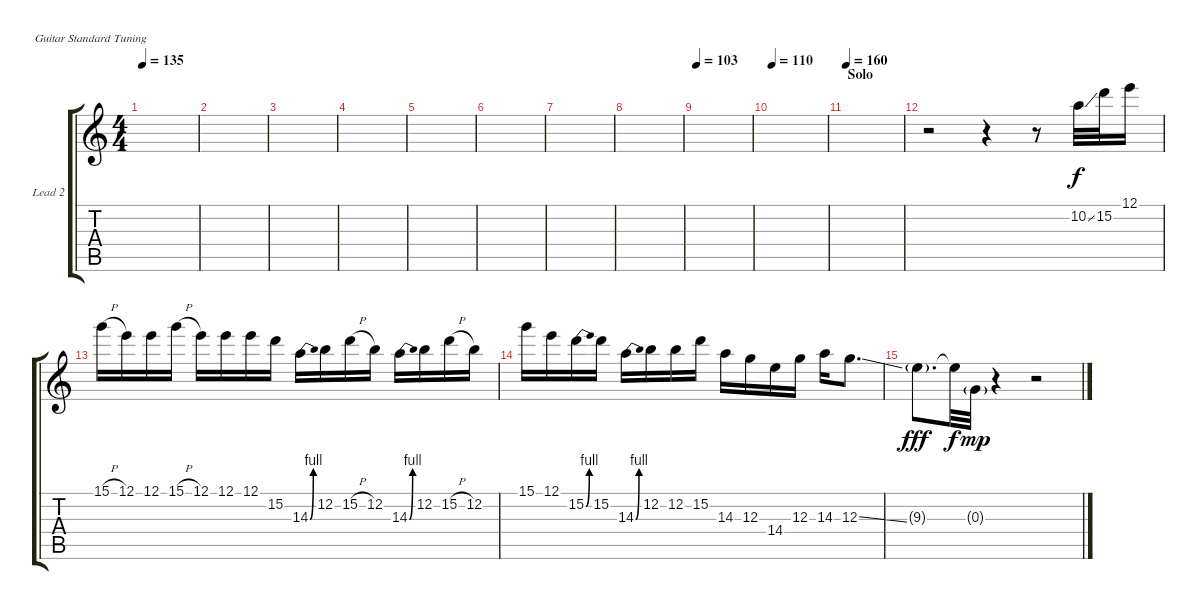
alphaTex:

\bracketExtendMode groupsimilarinstruments
\firstSystemTrackNameOrientation horizontal
\otherSystemsTrackNameOrientation horizontal
\track ("Guitar Lead 2" "Lead 2") {instrument distortionguitar}
\staff {score tabs}
\tuning (E4 B3 G3 D3 A2 E2)
\ts (4 4)
\tempo 135
\clef g2
\scale
0.333333
\ks c
|
|
\scale
0.333333 |
|
\scale
0.333333 |
|
\scale
0.333333 |
|
\tempo 103
\scale
0.333333 |
\tempo 110
\scale
0.333333 |
\section ("" "Solo")
\tempo 160
\scale
0.333333 |
\scale
0.333333 r.2 r.4 r.8 10.2{ss}.32 15.2.32 12.1.16 |
\scale
0.333333 15.1{h}.16 12.1.16 12.1.16 15.1{h}.16 12.1.16 12.1.16 12.1.16 15.2.16 14.3{be (bend 0 0 60 4)}.16 12.2.16 15.2{h}.16 12.2.16 14.3{be (bend 0 0 60 4)}.16 12.2.16 15.2{h}.16 12.2.16 |
\scale
0.333333 15.1.16 12.1.16 15.2{be (bend 0 0 60 4)}.16 15.2.16 14.3{be (bend 0 0 60 4)}.16 12.2.16 12.2.16 15.2.16 14.3.16 12.3.16 14.4.16 12.3.16 14.3.16 12.3{ss}.8{d} |
\scale
0.333333 9.3{g}.8{d dy fff} 9.3{t}.32{dy f} 0.3{g}.32{dy mp} r.4 r.2 |
\scale
0.333333
